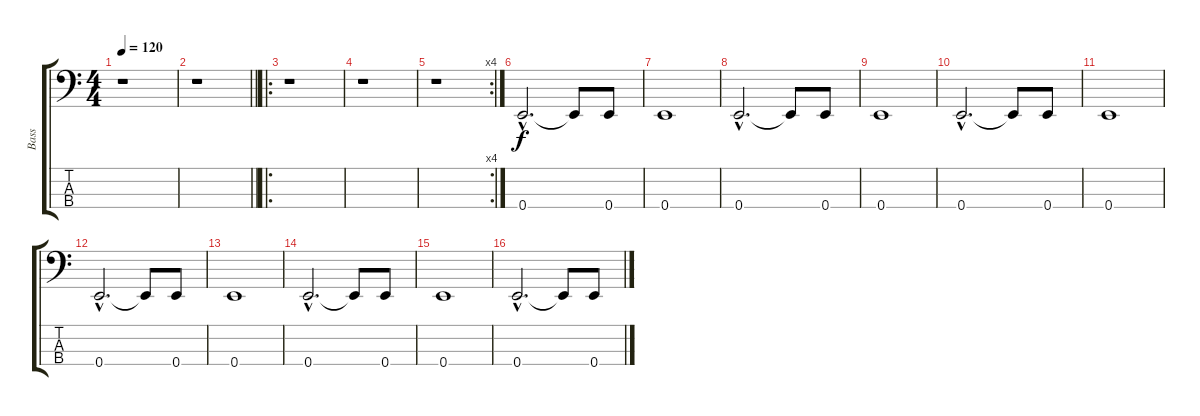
\track ("Bass" "Bass") {instrument electricbassfinger}
\staff {score tabs}
\tuning (G2 D2 A1 E1) {hide}
\ts (4 4)
\tempo 120
\clef f4
\ks c
r.1{dy f} |
\barLineRight lightlight
r.1 |
\ro
r.1 |
r.1 |
\rc 4
r.1 |
0.4{hac}.2{d} 0.4{t}.8 0.4.8 |
0.4.1 |
0.4{hac}.2{d} 0.4{t}.8 0.4.8 |
0.4.1 |
0.4{hac}.2{d} 0.4{t}.8 0.4.8 |
0.4.1 |
0.4{hac}.2{d} 0.4{t}.8 0.4.8 |
0.4.1 |
0.4{hac}.2{d} 0.4{t}.8 0.4.8 |
0.4.1 |
0.4{hac}.2{d} 0.4{t}.8 0.4.8
